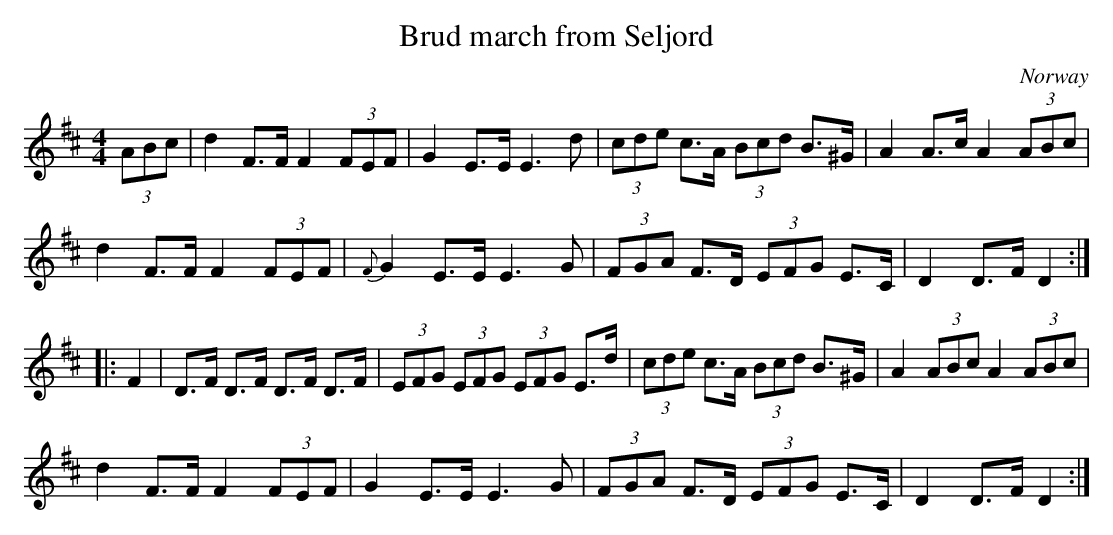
X:1
T:Brud march from Seljord
L:1/8
M:4/4
O:Norway
K:D major
(3ABc|d2F3/2F/2 F2 (3FEF|G2E3/2E/2 E3d|(3cde c3/2A/2  (3Bcd B3/2^G/2|A2A3/2c/2 A2 (3ABc|
d2F3/2F/2 F2 (3FEF|{F}G2E3/2E/2 E3G|(3FGA F3/2D/2  (3EFG E3/2C/2|D2D3/2F/2 D2:|
|:F2|D3/2F/2 D3/2F/2 D3/2F/2 D3/2F/2|(3EFG  (3EFG  (3EFG E3/2d/2| (3cde c3/2A/2  (3Bcd B3/2^G/2|A2 (3ABc A2 (3ABc|
d2F3/2F/2 F2 (3FEF|G2E3/2E/2 E3G|(3FGA F3/2D/2  (3EFG E3/2C/2|D2D3/2F/2 D2:|
